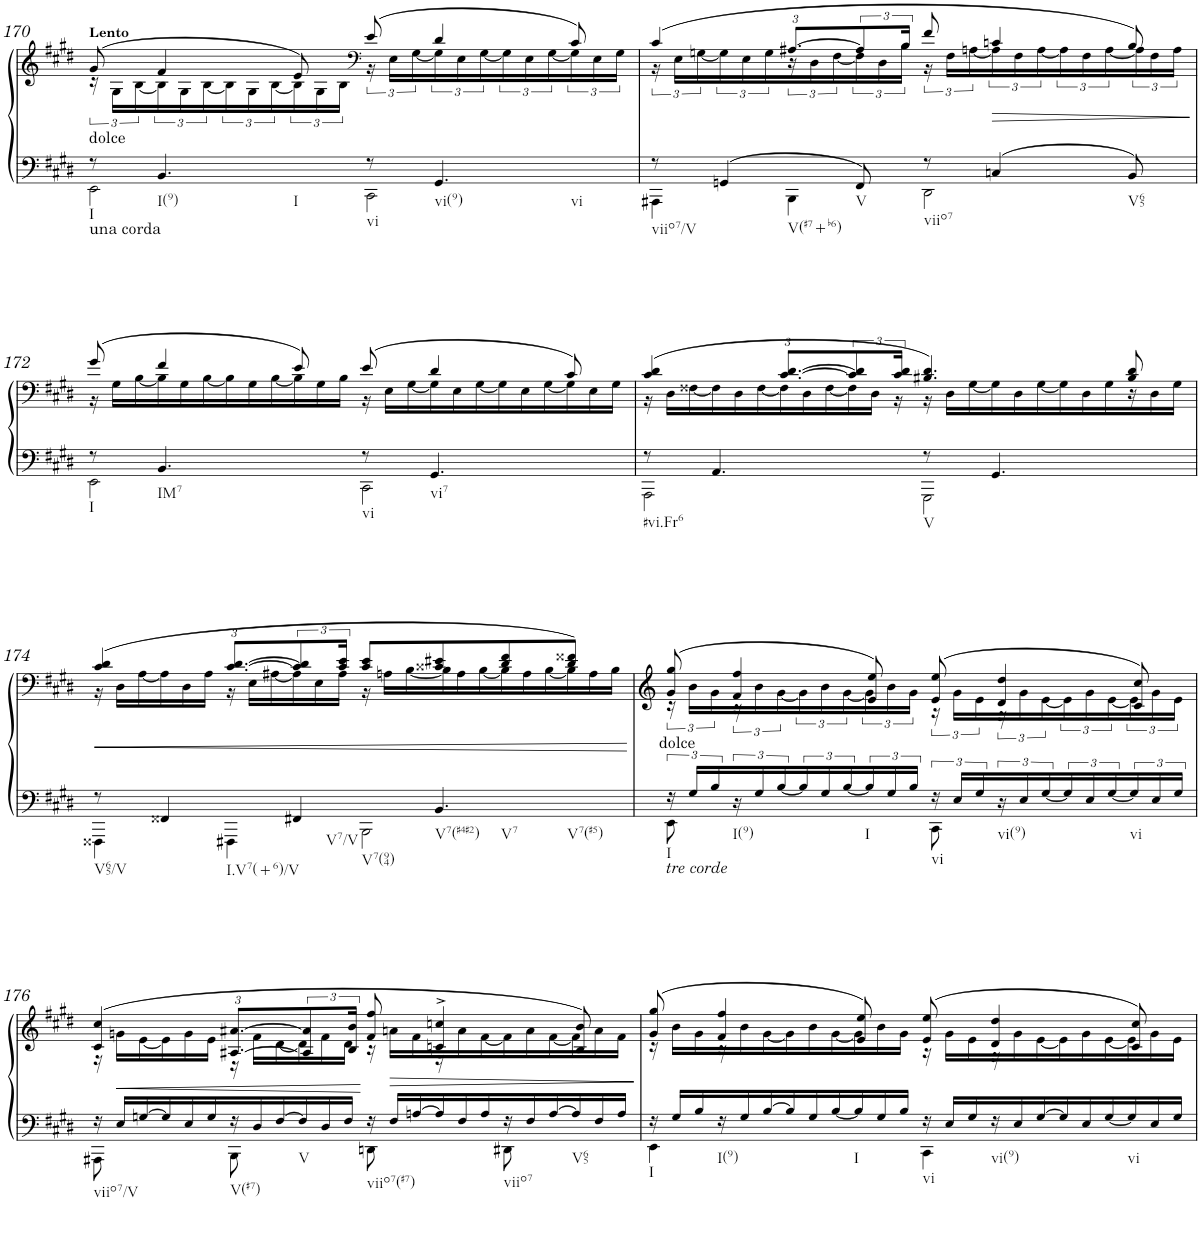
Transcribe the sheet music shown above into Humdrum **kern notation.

**kern	**kern	**dynam
*part1	*part1	*part1
*staff2	*staff1	*staff1/2
*I"Piano	*	*
*I'Pno.	*	*
!!LO:PB:g=z
*clefF4	*clefF4	*
*k[f#c#g#d#]	*k[f#c#g#d#]	*
*M4/4	*M4/4	*
*met(c)	*met(c)	*
=170	=170	=170
*^	*^	*
!	!	!LO:TX:a:B:t=Lento	!	!
!LO:TX:b:t=una corda	!	!	!	!
!LO:TX:a:t=dolce	!	!	!	!
8r	2EE\	(8g#/	24r	.
.	.	.	24G#\LL	.
.	.	.	[24B\	.
4.BB/	.	4f#/	24B\]	.
.	.	.	24G#\	.
.	.	.	[24B\	.
.	.	.	24B\]	.
.	.	.	24G#\	.
.	.	.	[24B\	.
.	.	8e/)	24B\]	.
.	.	.	24G#\	.
.	.	.	24B\JJ	.
*	*	*clefF4	*	*
8r	2CC#\	(8e/	24r	.
.	.	.	24E\LL	.
.	.	.	[24G#\	.
4.GG#/	.	4d#/	24G#\]	.
.	.	.	24E\	.
.	.	.	[24G#\	.
.	.	.	24G#\]	.
.	.	.	24E\	.
.	.	.	[24G#\	.
.	.	8c#/)	24G#\]	.
.	.	.	24E\	.
.	.	.	24G#\JJ	.
=171	=171	=171	=171	=171
8r	4AAA#X\	(4c#/	24r	.
.	.	.	24E\LL	.
.	.	.	[24Gn\	.
4GGn/	.	.	24G\]	.
.	.	.	24E\	.
.	.	.	24G\	.
.	4BBB\	[12.A#X/L	24r	.
.	.	.	24D#\	.
.	.	.	[24F#\	.
8FF#/	.	12A#/]	24F#\]	.
.	.	.	24D#\	.
.	.	24B/Jk	24B\JJ	.
8r	2DD#\	8f#/	24r	.
.	.	.	24F#\LL	.
.	.	.	[24An\	.
!	!	!	!	!LO:HP:b
4Cn/	.	4cn/	24A\]	>
.	.	.	24F#\	.
.	.	.	[24A\	.
.	.	.	24A\]	.
.	.	.	24F#\	.
.	.	.	[24A\	.
8BB/	.	8B/)	24A\]	.
.	.	.	24F#\	.
.	.	.	24A\JJ	.
*v	*v	*	*	*
*	*v	*v	*
.	.	]
!!LO:LB:g=z
=172	=172	=172
*^	*^	*
*	*	*	*Xtuplet	*
8r	2EE\	(8g#/	24r	.
.	.	.	24G#\LL	.
.	.	.	[24B\	.
4.BB/	.	4f#/	24B\]	.
.	.	.	24G#\	.
.	.	.	[24B\	.
.	.	.	24B\]	.
.	.	.	24G#\	.
.	.	.	[24B\	.
.	.	8e/)	24B\]	.
.	.	.	24G#\	.
.	.	.	24B\JJ	.
8r	2CC#\	(8e/	24r	.
.	.	.	24E\LL	.
.	.	.	[24G#\	.
4.GG#/	.	4d#/	24G#\]	.
.	.	.	24E\	.
.	.	.	[24G#\	.
.	.	.	24G#\]	.
.	.	.	24E\	.
.	.	.	[24G#\	.
.	.	8c#/)	24G#\]	.
.	.	.	24E\	.
.	.	.	24G#\JJ	.
=173	=173	=173	=173	=173
8r	2AAA\	(4c#/ 4d#/	24r	.
.	.	.	24D#\LL	.
.	.	.	[24F##X\	.
4.AA/	.	.	24F##\]	.
.	.	.	24D#\	.
.	.	.	[24F##\	.
.	.	[12.c#/ [12.d#/L	24F##\]	.
.	.	.	24D#\	.
.	.	.	[24F##\	.
*	*	*tuplet	*Xtuplet	*
.	.	12c#/] 12d#/]	24F##\]	.
.	.	.	24D#\JJ	.
.	.	24c#/ 24d#/Jk	24r	.
8r	2GGG#\	4.B#X/ 4.d#/)	24r	.
.	.	.	24D#\LL	.
.	.	.	[24G#\	.
4.GG#/	.	.	24G#\]	.
.	.	.	24D#\	.
.	.	.	[24G#\	.
.	.	.	24G#\]	.
.	.	.	24D#\	.
.	.	.	24G#\	.
.	.	8B#/ 8d#/	24r	.
.	.	.	24D#\	.
.	.	.	24G#\JJ	.
!!LO:LB:g=z	!!
=174	=174	=174	=174	=174
!	!	!	!	!LO:HP:b
8r	4FFF##X\	(4c#/ 4d#/	24r	<
.	.	.	24D#\LL	.
.	.	.	[24A\	.
4FF##X/	.	.	24A\]	.
.	.	.	24D#\	.
.	.	.	24A\JJ	.
.	4FFF#X\	[12.c#/ [12.d#/L	24r	.
.	.	.	24E\LL	.
.	.	.	[24A#X\	.
*	*	*tuplet	*Xtuplet	*
4FF#X/	.	12c#/] 12d#/]	24A#\]	.
.	.	.	24E\	.
.	.	24c#/ 24e/Jk	24A#\JJ	.
.	2BBB\	8c#/ 8e/L	24r	.
.	.	.	24An\LL	.
.	.	.	[24B\	.
4.BB/	.	8c##X/ 8e#X/	24B\]	.
.	.	.	24A\	.
.	.	.	[24B\	.
.	.	8d#/ 8f#/	24B\]	.
.	.	.	24A\	.
.	.	.	[24B\	.
.	.	8d#/ 8f##X/J)	24B\]	.
.	.	.	24A\	.
.	.	.	24B\JJ	.
*v	*v	*	*	*
*	*v	*v	*
.	.	[
=175	=175	=175
*^	*^	*
*	*	*	*tuplet	*
!LO:TX:a:t=dolce	!	!	!	!
!LO:TX:b:i:t=tre corde	!	!	!	!
24r	8EE\	(8g#/ 8gg#/	24r	.
24G#/LL	.	.	24b\LL	.
24B/	.	.	24g#\	.
24r	8ryy	4f#/ 4ff#/	24r	.
24G#/	.	.	24b\	.
[24B/	.	.	[24g#\	.
24B/]	4ryy	.	24g#\]	.
24G#/	.	.	24b\	.
[24B/	.	.	[24g#\	.
24B/]	.	8e/ 8ee/)	24g#\]	.
24G#/	.	.	24b\	.
24B/JJ	.	.	24g#\JJ	.
24r	8CC#\	(8e/ 8ee/	24r	.
24E/LL	.	.	24g#\LL	.
24G#/	.	.	24e\	.
24r	8ryy	4d#/ 4dd#/	24r	.
24E/	.	.	24g#\	.
[24G#/	.	.	[24e\	.
24G#/]	4ryy	.	24e\]	.
24E/	.	.	24g#\	.
[24G#/	.	.	[24e\	.
24G#/]	.	8c#/ 8cc#/)	24e\]	.
24E/	.	.	24g#\	.
24G#/JJ	.	.	24e\JJ	.
!!LO:LB:g=z	!!
=176	=176	=176	=176	=176
*Xtuplet	*	*	*Xtuplet	*
24r	8AAA#X\	(4c#/ 4cc#/	24r	.
24E/LL	.	.	24gn\LL	.
[24Gn/	.	.	[24e\	.
24G/]	8ryy	.	24e\]	.
24E/	.	.	24g\	.
24G/	.	.	24e\JJ	.
24r	8BBB\	[12.A#X/ [12.a#X/L	24r	.
24D#/	.	.	24f#\LL	.
[24F#/	.	.	[24d#\	.
*	*	*tuplet	*Xtuplet	*
24F#/]	8ryy	12A#/] 12a#/]	24d#\]	.
24D#/	.	.	24f#\	.
24F#/JJ	.	24B/ 24b/Jk	24d#\JJ	.
24r	8DDn\	8f#/ 8ff#/	24r	.
24F#/LL	.	.	24an\LL	.
[24An/	.	.	24f#\	.
24A/]	8ryy	4cn/^ 4ccn/^	24r	.
24F#/	.	.	24a\	.
24A/	.	.	[24f#\	.
24r	8DD#X\	.	24f#\]	.
24F#/	.	.	24a\	.
[24A/	.	.	[24f#\	.
24A/]	8ryy	8B/ 8b/)	24f#\]	.
24F#/	.	.	24a\	.
24A/JJ	.	.	24f#\JJ	.
=177	=177	=177	=177	=177
24r	4EE\	(8g#/ 8gg#/	24r	.
24G#/LL	.	.	24b\LL	.
24B/	.	.	24g#\	.
24r	.	4f#/ 4ff#/	24r	.
24G#/	.	.	24b\	.
[24B/	.	.	[24g#\	.
24B/]	4ryy	.	24g#\]	.
24G#/	.	.	24b\	.
[24B/	.	.	[24g#\	.
24B/]	.	8e/ 8ee/)	24g#\]	.
24G#/	.	.	24b\	.
24B/JJ	.	.	24g#\JJ	.
24r	4CC#\	(8e/ 8ee/	24r	.
24E/LL	.	.	24g#\LL	.
24G#/	.	.	24e\	.
24r	.	4d#/ 4dd#/	24r	.
24E/	.	.	24g#\	.
[24G#/	.	.	[24e\	.
24G#/]	4ryy	.	24e\]	.
24E/	.	.	24g#\	.
[24G#/	.	.	[24e\	.
24G#/]	.	8c#/ 8cc#/)	24e\]	.
24E/	.	.	24g#\	.
24G#/JJ	.	.	24e\JJ	.
*v	*v	*	*	*
*	*v	*v	*
=	=	=
*-	*-	*-
